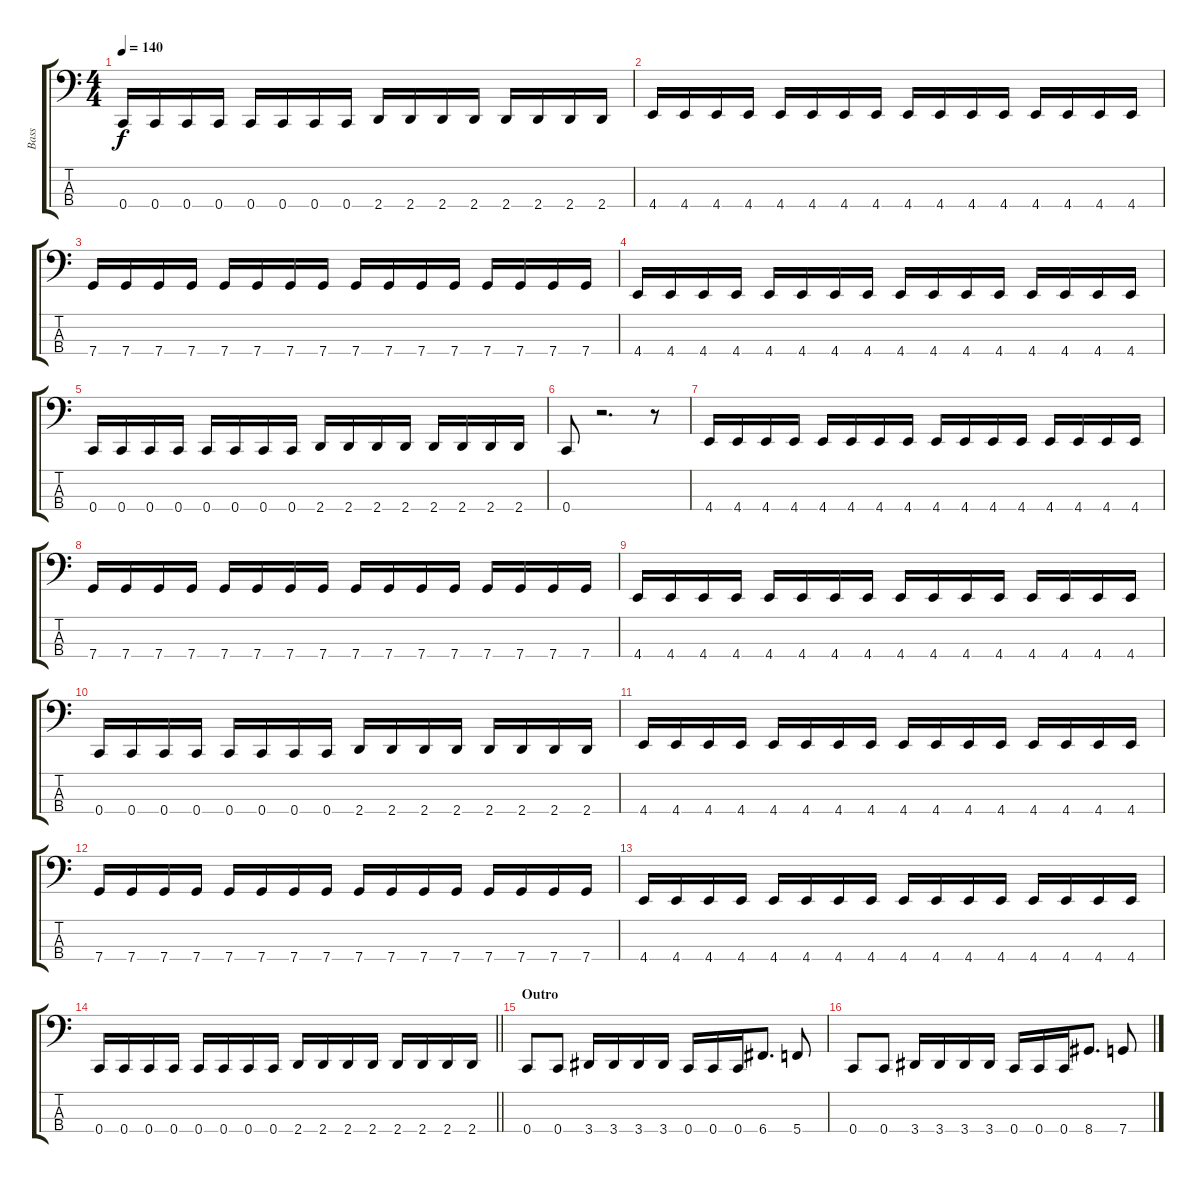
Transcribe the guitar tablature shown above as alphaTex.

\track ("Bass" "Bass") {instrument electricbassfinger}
\staff {score tabs}
\tuning (F2 C2 G1 C1) {hide}
\ts (4 4)
\tempo 140
\clef f4
\ks c
0.4.16{dy f} 0.4.16 0.4.16 0.4.16 0.4.16 0.4.16 0.4.16 0.4.16 2.4.16 2.4.16 2.4.16 2.4.16 2.4.16 2.4.16 2.4.16 2.4.16 |
4.4.16 4.4.16 4.4.16 4.4.16 4.4.16 4.4.16 4.4.16 4.4.16 4.4.16 4.4.16 4.4.16 4.4.16 4.4.16 4.4.16 4.4.16 4.4.16 |
7.4.16 7.4.16 7.4.16 7.4.16 7.4.16 7.4.16 7.4.16 7.4.16 7.4.16 7.4.16 7.4.16 7.4.16 7.4.16 7.4.16 7.4.16 7.4.16 |
4.4.16 4.4.16 4.4.16 4.4.16 4.4.16 4.4.16 4.4.16 4.4.16 4.4.16 4.4.16 4.4.16 4.4.16 4.4.16 4.4.16 4.4.16 4.4.16 |
0.4.16 0.4.16 0.4.16 0.4.16 0.4.16 0.4.16 0.4.16 0.4.16 2.4.16 2.4.16 2.4.16 2.4.16 2.4.16 2.4.16 2.4.16 2.4.16 |
0.4.8 r.2{d} r.8 |
4.4.16 4.4.16 4.4.16 4.4.16 4.4.16 4.4.16 4.4.16 4.4.16 4.4.16 4.4.16 4.4.16 4.4.16 4.4.16 4.4.16 4.4.16 4.4.16 |
7.4.16 7.4.16 7.4.16 7.4.16 7.4.16 7.4.16 7.4.16 7.4.16 7.4.16 7.4.16 7.4.16 7.4.16 7.4.16 7.4.16 7.4.16 7.4.16 |
4.4.16 4.4.16 4.4.16 4.4.16 4.4.16 4.4.16 4.4.16 4.4.16 4.4.16 4.4.16 4.4.16 4.4.16 4.4.16 4.4.16 4.4.16 4.4.16 |
0.4.16 0.4.16 0.4.16 0.4.16 0.4.16 0.4.16 0.4.16 0.4.16 2.4.16 2.4.16 2.4.16 2.4.16 2.4.16 2.4.16 2.4.16 2.4.16 |
4.4.16 4.4.16 4.4.16 4.4.16 4.4.16 4.4.16 4.4.16 4.4.16 4.4.16 4.4.16 4.4.16 4.4.16 4.4.16 4.4.16 4.4.16 4.4.16 |
7.4.16 7.4.16 7.4.16 7.4.16 7.4.16 7.4.16 7.4.16 7.4.16 7.4.16 7.4.16 7.4.16 7.4.16 7.4.16 7.4.16 7.4.16 7.4.16 |
4.4.16 4.4.16 4.4.16 4.4.16 4.4.16 4.4.16 4.4.16 4.4.16 4.4.16 4.4.16 4.4.16 4.4.16 4.4.16 4.4.16 4.4.16 4.4.16 |
\barLineRight lightlight
0.4.16 0.4.16 0.4.16 0.4.16 0.4.16 0.4.16 0.4.16 0.4.16 2.4.16 2.4.16 2.4.16 2.4.16 2.4.16 2.4.16 2.4.16 2.4.16 |
\section ("" "Outro")
0.4.8 0.4.8 3.4.16 3.4.16 3.4.16 3.4.16 0.4.16 0.4.16 0.4.16 6.4.8{d} 5.4.8 |
0.4.8 0.4.8 3.4.16 3.4.16 3.4.16 3.4.16 0.4.16 0.4.16 0.4.16 8.4.8{d} 7.4.8
